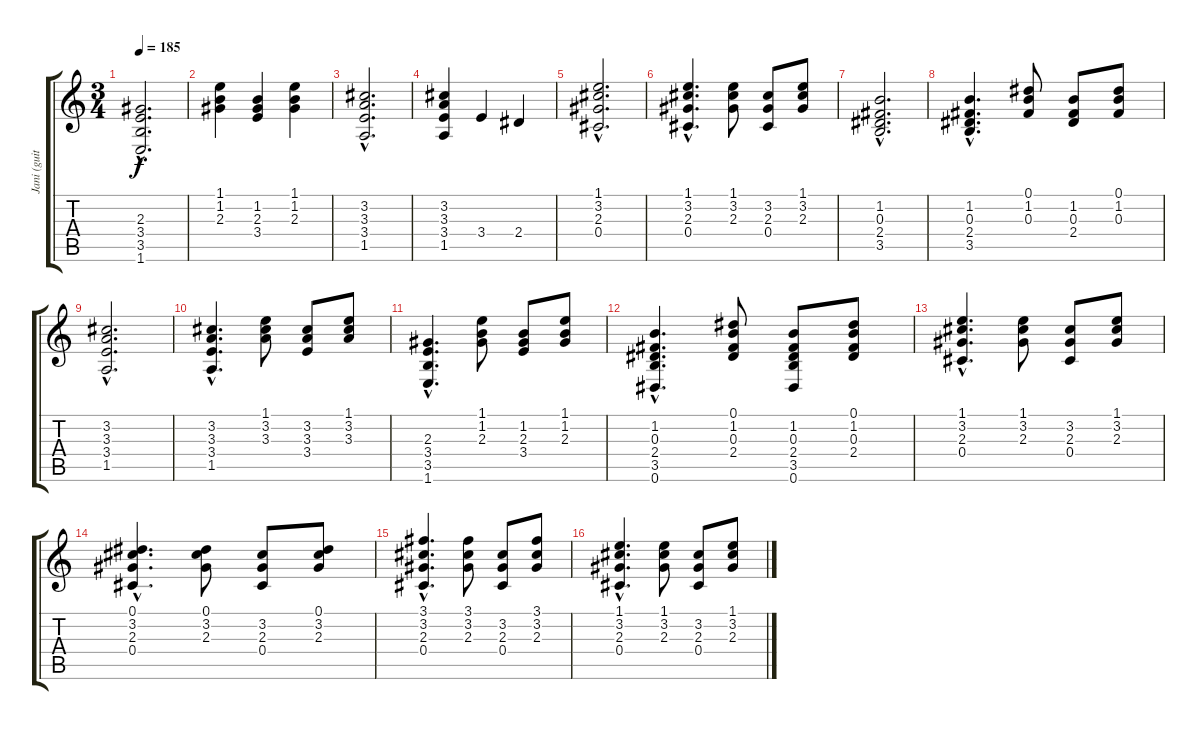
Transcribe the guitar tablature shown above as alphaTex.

\track ("Jani (guitar)" "Jani (guit") {instrument acousticguitarnylon}
\staff {score tabs}
\tuning (Eb4 Bb3 Gb3 Db3 Ab2 Eb2) {hide}
\ts (3 4)
\tempo 185
\clef g2
\ks c
(2.3{hac} 3.4{hac} 3.5{hac} 1.6{hac}).2{d dy f} |
(1.1 1.2 2.3).4 (1.2 2.3 3.4).4 (1.1 1.2 2.3).4 |
(3.2{hac} 3.3{hac} 3.4{hac} 1.5{hac}).2{d} |
(3.2 3.3 3.4 1.5).4 3.4.4 2.4.4 |
(1.1{hac} 3.2{hac} 2.3{hac} 0.4{hac}).2{d} |
(1.1{hac} 3.2{hac} 2.3{hac} 0.4{hac}).4{d} (1.1 3.2 2.3).8 (3.2 2.3 0.4).8 (1.1 3.2 2.3).8 |
(1.2{hac} 0.3{hac} 2.4{hac} 3.5{hac}).2{d} |
(1.2{hac} 0.3{hac} 2.4{hac} 3.5{hac}).4{d} (0.1 1.2 0.3).8 (1.2 0.3 2.4).8 (0.1 1.2 0.3).8 |
(3.2{hac} 3.3{hac} 3.4{hac} 1.5{hac}).2{d} |
(3.2{hac} 3.3{hac} 3.4{hac} 1.5{hac}).4{d} (1.1 3.2 3.3).8 (3.2 3.3 3.4).8 (1.1 3.2 3.3).8 |
(2.3{hac} 3.4{hac} 3.5{hac} 1.6{hac}).4{d} (1.1 1.2 2.3).8 (1.2 2.3 3.4).8 (1.1 1.2 2.3).8 |
(1.2{hac} 0.3{hac} 2.4{hac} 3.5{hac} 0.6{hac}).4{d} (0.1 1.2 0.3 2.4).8 (1.2 0.3 2.4 3.5 0.6).8 (0.1 1.2 0.3 2.4).8 |
(1.1{hac} 3.2{hac} 2.3{hac} 0.4{hac}).4{d} (1.1 3.2 2.3).8 (3.2 2.3 0.4).8 (1.1 3.2 2.3).8 |
(0.1{hac} 3.2{hac} 2.3{hac} 0.4{hac}).4{d} (0.1 3.2 2.3).8 (3.2 2.3 0.4).8 (0.1 3.2 2.3).8 |
(3.1{hac} 3.2{hac} 2.3{hac} 0.4{hac}).4{d} (3.1 3.2 2.3).8 (3.2 2.3 0.4).8 (3.1 3.2 2.3).8 |
(1.1{hac} 3.2{hac} 2.3{hac} 0.4{hac}).4{d} (1.1 3.2 2.3).8 (3.2 2.3 0.4).8 (1.1 3.2 2.3).8
